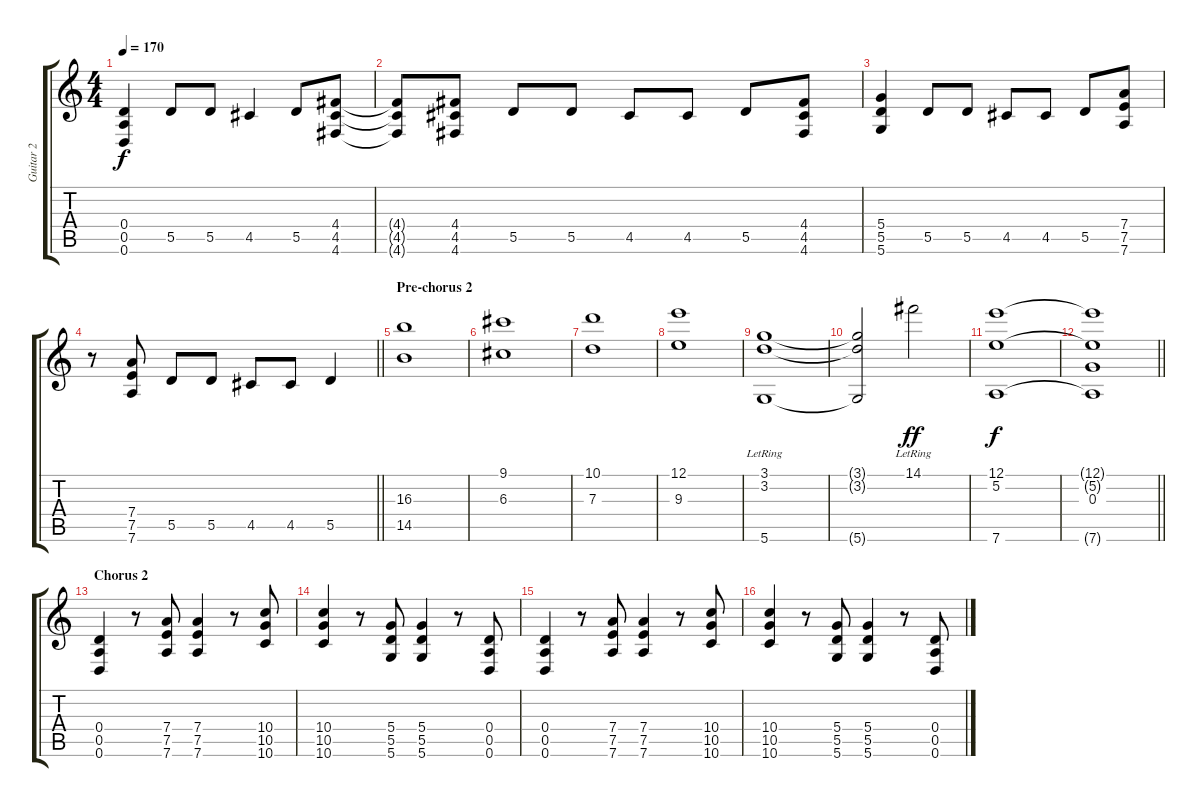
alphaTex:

\track ("Guitar 2" "Guitar 2") {instrument overdrivenguitar}
\staff {score tabs}
\tuning (E4 B3 G3 D3 A2 D2) {hide}
\ts (4 4)
\tempo 170
\clef g2
\ks c
(0.4{t} 0.5{t} 0.6{t}).4{dy f} 5.5.8 5.5.8 4.5.4 5.5.8 (4.4 4.5 4.6).8 |
(4.4{t} 4.5{t} 4.6{t}).8 (4.4 4.5 4.6).8 5.5.8 5.5.8 4.5.8 4.5.8 5.5.8 (4.4 4.5 4.6).8 |
(5.4 5.5 5.6).4 5.5.8 5.5.8 4.5.8 4.5.8 5.5.8 (7.4 7.5 7.6).8 |
\barLineRight lightlight
r.8 (7.4 7.5 7.6).8 5.5.8 5.5.8 4.5.8 4.5.8 5.5.4 |
\section ("" "Pre-chorus 2")
(16.3 14.5).1{volume 9 balance 8 instrument stringensemble1} |
(9.1 6.3).1 |
(10.1 7.3).1 |
(12.1 9.3).1 |
(3.1{lr} 3.2{lr} 5.6{lr}).1 |
(3.1{t} 3.2{t} 5.6{t}).2 14.1{lr}.2{dy ff} |
(12.1 5.2 7.6).1{dy f} |
\barLineRight lightlight
(12.1{t} 5.2{t} 0.3 7.6{t}).1 |
\section ("" "Chorus 2")
(0.4 0.5 0.6).4{volume 13 instrument overdrivenguitar} r.8 (7.4 7.5 7.6).8 (7.4 7.5 7.6).4 r.8 (10.4 10.5 10.6).8 |
(10.4 10.5 10.6).4 r.8 (5.4 5.5 5.6).8 (5.4 5.5 5.6).4 r.8 (0.4 0.5 0.6).8 |
(0.4 0.5 0.6).4 r.8 (7.4 7.5 7.6).8 (7.4 7.5 7.6).4 r.8 (10.4 10.5 10.6).8 |
(10.4 10.5 10.6).4 r.8 (5.4 5.5 5.6).8 (5.4 5.5 5.6).4 r.8 (0.4 0.5 0.6).8
